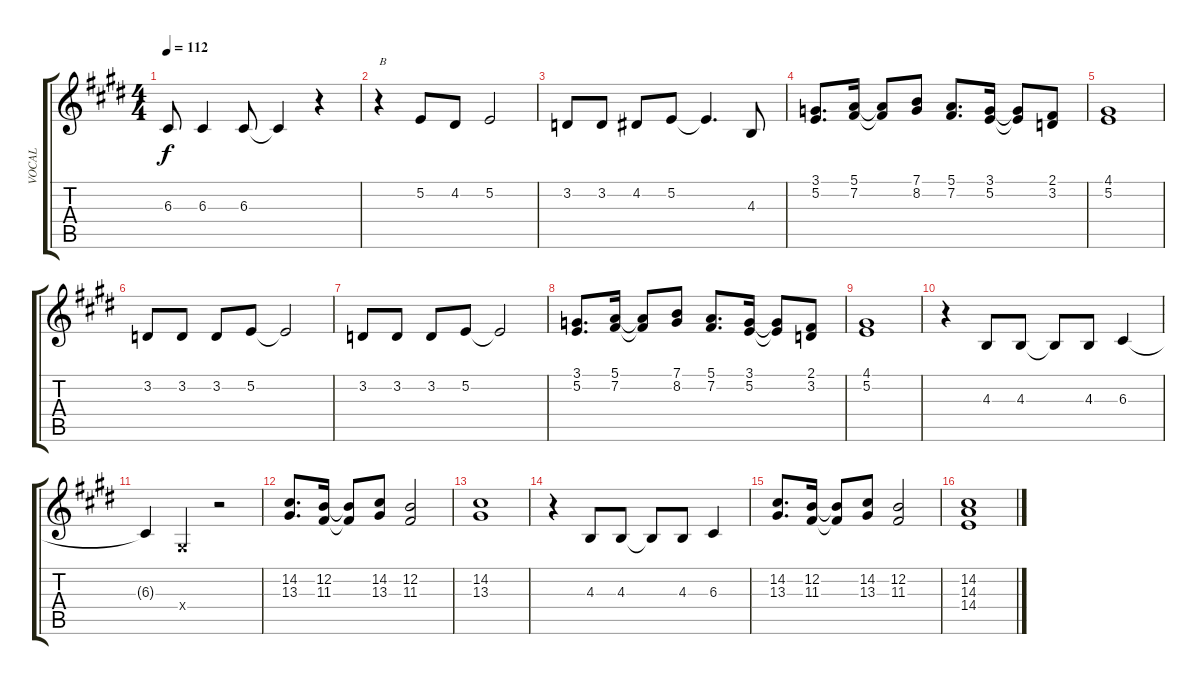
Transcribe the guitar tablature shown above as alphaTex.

\track ("VOCAL " "VOCAL ") {instrument stringensemble1}
\staff {score tabs}
\tuning (E4 B3 G3 D3 A2 E2) {hide}
\ts (4 4)
\tempo 112
\clef g2
\ks c#minor
6.3.8{dy f} 6.3.4 6.3.8 6.3{t}.4 r.4 |
r.4{txt "B"} 5.2.8 4.2.8 5.2.2 |
3.2.8 3.2.8 4.2.8 5.2.8 5.2{t}.4{d} 4.3.8 |
(3.1 5.2).8{d} (5.1 7.2).16 (5.1{t} 7.2{t}).8 (7.1 8.2).8 (5.1 7.2).8{d} (3.1 5.2).16 (3.1{t} 5.2{t}).8 (2.1 3.2).8 |
(4.1 5.2).1 |
3.2.8 3.2.8 3.2.8 5.2.8 5.2{t}.2 |
3.2.8 3.2.8 3.2.8 5.2.8 5.2{t}.2 |
(3.1 5.2).8{d} (5.1 7.2).16 (5.1{t} 7.2{t}).8 (7.1 8.2).8 (5.1 7.2).8{d} (3.1 5.2).16 (3.1{t} 5.2{t}).8 (2.1 3.2).8 |
(4.1 5.2).1 |
r.4 4.3.8 4.3.8 4.3{t}.8 4.3.8 6.3.4 |
6.3{t}.4 6.4{x}.4 r.2 |
(14.2 13.3).8{d} (12.2 11.3).16 (12.2{t} 11.3{t}).8 (14.2 13.3).8 (12.2 11.3).2 |
(14.2 13.3).1 |
r.4 4.3.8 4.3.8 4.3{t}.8 4.3.8 6.3.4 |
(14.2 13.3).8{d} (12.2 11.3).16 (12.2{t} 11.3{t}).8 (14.2 13.3).8 (12.2 11.3).2 |
(14.2 14.3 14.4).1
